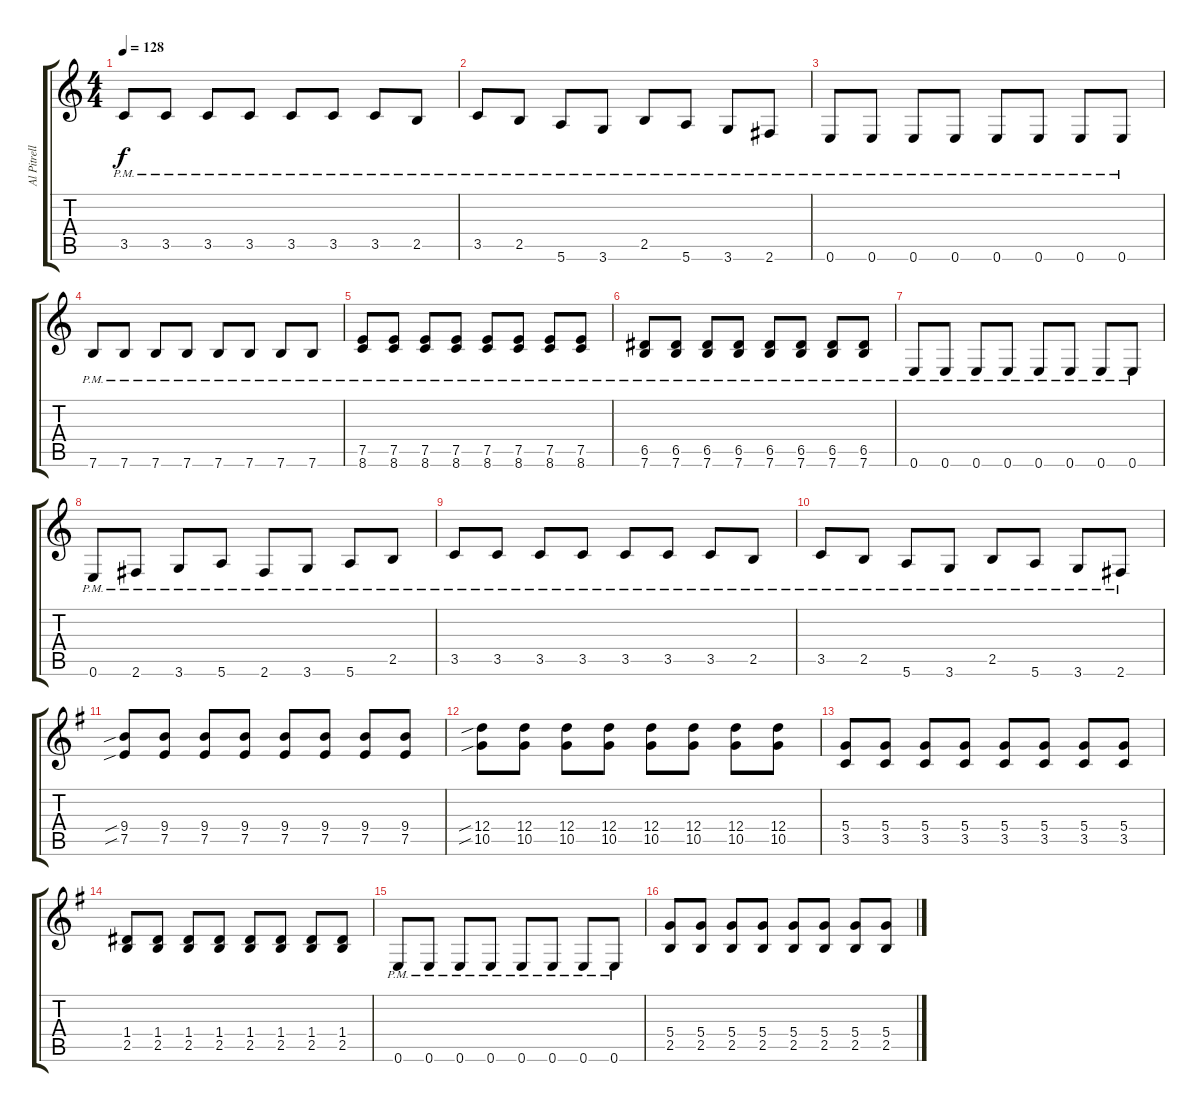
\track ("Al Pitrelli" "Al Pitrell") {instrument distortionguitar}
\staff {score tabs}
\tuning (E4 B3 G3 D3 A2 E2) {hide}
\ts (4 4)
\tempo 128
\clef g2
\ks c
3.5{pm}.8{dy f} 3.5{pm}.8 3.5{pm}.8 3.5{pm}.8 3.5{pm}.8 3.5{pm}.8 3.5{pm}.8 2.5{pm}.8 |
3.5{pm}.8 2.5{pm}.8 5.6{pm}.8 3.6{pm}.8 2.5{pm}.8 5.6{pm}.8 3.6{pm}.8 2.6{pm}.8 |
0.6{pm}.8 0.6{pm}.8 0.6{pm}.8 0.6{pm}.8 0.6{pm}.8 0.6{pm}.8 0.6{pm}.8 0.6{pm}.8 |
7.6{pm}.8 7.6{pm}.8 7.6{pm}.8 7.6{pm}.8 7.6{pm}.8 7.6{pm}.8 7.6{pm}.8 7.6{pm}.8 |
(7.5{pm} 8.6{pm}).8 (7.5{pm} 8.6{pm}).8 (7.5{pm} 8.6{pm}).8 (7.5{pm} 8.6{pm}).8 (7.5{pm} 8.6{pm}).8 (7.5{pm} 8.6{pm}).8 (7.5{pm} 8.6{pm}).8 (7.5{pm} 8.6{pm}).8 |
(6.5{pm} 7.6{pm}).8 (6.5{pm} 7.6{pm}).8 (6.5{pm} 7.6{pm}).8 (6.5{pm} 7.6{pm}).8 (6.5{pm} 7.6{pm}).8 (6.5{pm} 7.6{pm}).8 (6.5{pm} 7.6{pm}).8 (6.5{pm} 7.6{pm}).8 |
0.6{pm}.8 0.6{pm}.8 0.6{pm}.8 0.6{pm}.8 0.6{pm}.8 0.6{pm}.8 0.6{pm}.8 0.6{pm}.8 |
0.6{pm}.8 2.6{pm}.8 3.6{pm}.8 5.6{pm}.8 2.6{pm}.8 3.6{pm}.8 5.6{pm}.8 2.5{pm}.8 |
3.5{pm}.8 3.5{pm}.8 3.5{pm}.8 3.5{pm}.8 3.5{pm}.8 3.5{pm}.8 3.5{pm}.8 2.5{pm}.8 |
3.5{pm}.8 2.5{pm}.8 5.6{pm}.8 3.6{pm}.8 2.5{pm}.8 5.6{pm}.8 3.6{pm}.8 2.6{pm}.8 |
\ks g
(9.4{sib} 7.5{sib}).8 (9.4 7.5).8 (9.4 7.5).8 (9.4 7.5).8 (9.4 7.5).8 (9.4 7.5).8 (9.4 7.5).8 (9.4 7.5).8 |
(12.4{sib} 10.5{sib}).8 (12.4 10.5).8 (12.4 10.5).8 (12.4 10.5).8 (12.4 10.5).8 (12.4 10.5).8 (12.4 10.5).8 (12.4 10.5).8 |
(5.4 3.5).8 (5.4 3.5).8 (5.4 3.5).8 (5.4 3.5).8 (5.4 3.5).8 (5.4 3.5).8 (5.4 3.5).8 (5.4 3.5).8 |
(1.4 2.5).8 (1.4 2.5).8 (1.4 2.5).8 (1.4 2.5).8 (1.4 2.5).8 (1.4 2.5).8 (1.4 2.5).8 (1.4 2.5).8 |
0.6{pm}.8 0.6{pm}.8 0.6{pm}.8 0.6{pm}.8 0.6{pm}.8 0.6{pm}.8 0.6{pm}.8 0.6{pm}.8 |
(5.4 2.5).8 (5.4 2.5).8 (5.4 2.5).8 (5.4 2.5).8 (5.4 2.5).8 (5.4 2.5).8 (5.4 2.5).8 (5.4 2.5).8
